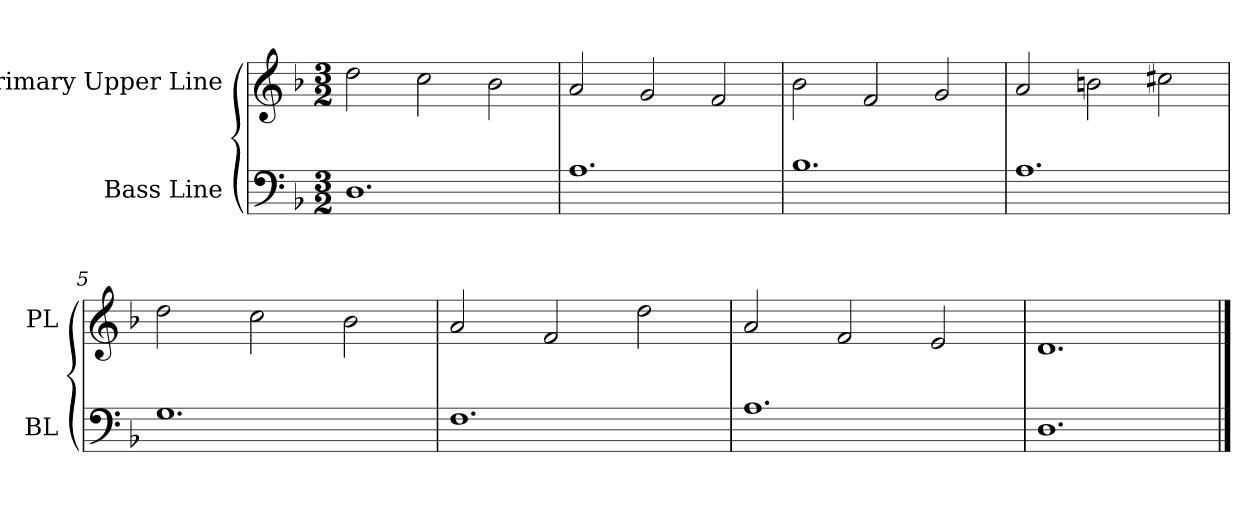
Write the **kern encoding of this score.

**kern	**kern
*part2	*part1
*staff2	*staff1
*I"Bass Line	*I"Primary Upper Line
*I'BL	*I'PL
*clefF4	*clefG2
*k[b-]	*k[b-]
*M3/2	*M3/2
=1	=1
1.D	2dd\
.	2cc\
.	2b-\
=2	=2
1.A	2a/
.	2g/
.	2f/
=3	=3
1.B-	2b-\
.	2f/
.	2g/
=4	=4
1.A	2a/
.	2bn\
.	2cc#X\
=5	=5
1.G	2dd\
.	2cc\
.	2b-\
=6	=6
1.F	2a/
.	2f/
.	2dd\
=7	=7
1.A	2a/
.	2f/
.	2e/
=8	=8
1.D	1.d
==	==
*-	*-
